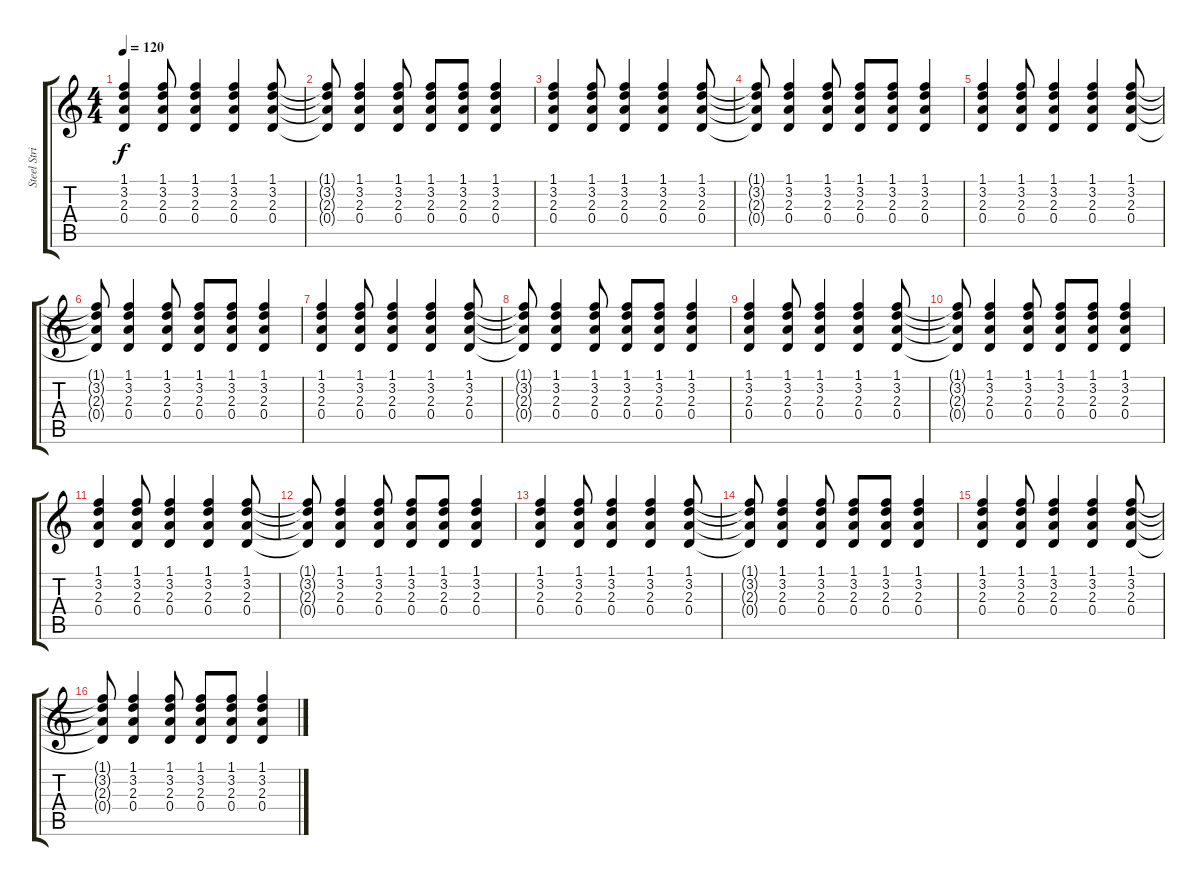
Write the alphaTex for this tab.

\track ("Steel String Guitar 3" "Steel Stri") {instrument acousticguitarsteel}
\staff {score tabs}
\tuning (E4 B3 G3 D3 A2 E2) {hide}
\ts (4 4)
\tempo 120
\clef g2
\ks c
(1.1 3.2 2.3 0.4).4{dy f} (1.1 3.2 2.3 0.4).8 (1.1 3.2 2.3 0.4).4 (1.1 3.2 2.3 0.4).4 (1.1 3.2 2.3 0.4).8 |
(1.1{t} 3.2{t} 2.3{t} 0.4{t}).8 (1.1 3.2 2.3 0.4).4 (1.1 3.2 2.3 0.4).8 (1.1 3.2 2.3 0.4).8 (1.1 3.2 2.3 0.4).8 (1.1 3.2 2.3 0.4).4 |
(1.1 3.2 2.3 0.4).4 (1.1 3.2 2.3 0.4).8 (1.1 3.2 2.3 0.4).4 (1.1 3.2 2.3 0.4).4 (1.1 3.2 2.3 0.4).8 |
(1.1{t} 3.2{t} 2.3{t} 0.4{t}).8 (1.1 3.2 2.3 0.4).4 (1.1 3.2 2.3 0.4).8 (1.1 3.2 2.3 0.4).8 (1.1 3.2 2.3 0.4).8 (1.1 3.2 2.3 0.4).4 |
(1.1 3.2 2.3 0.4).4 (1.1 3.2 2.3 0.4).8 (1.1 3.2 2.3 0.4).4 (1.1 3.2 2.3 0.4).4 (1.1 3.2 2.3 0.4).8 |
(1.1{t} 3.2{t} 2.3{t} 0.4{t}).8 (1.1 3.2 2.3 0.4).4 (1.1 3.2 2.3 0.4).8 (1.1 3.2 2.3 0.4).8 (1.1 3.2 2.3 0.4).8 (1.1 3.2 2.3 0.4).4 |
(1.1 3.2 2.3 0.4).4 (1.1 3.2 2.3 0.4).8 (1.1 3.2 2.3 0.4).4 (1.1 3.2 2.3 0.4).4 (1.1 3.2 2.3 0.4).8 |
(1.1{t} 3.2{t} 2.3{t} 0.4{t}).8 (1.1 3.2 2.3 0.4).4 (1.1 3.2 2.3 0.4).8 (1.1 3.2 2.3 0.4).8 (1.1 3.2 2.3 0.4).8 (1.1 3.2 2.3 0.4).4 |
(1.1 3.2 2.3 0.4).4 (1.1 3.2 2.3 0.4).8 (1.1 3.2 2.3 0.4).4 (1.1 3.2 2.3 0.4).4 (1.1 3.2 2.3 0.4).8 |
(1.1{t} 3.2{t} 2.3{t} 0.4{t}).8 (1.1 3.2 2.3 0.4).4 (1.1 3.2 2.3 0.4).8 (1.1 3.2 2.3 0.4).8 (1.1 3.2 2.3 0.4).8 (1.1 3.2 2.3 0.4).4 |
(1.1 3.2 2.3 0.4).4 (1.1 3.2 2.3 0.4).8 (1.1 3.2 2.3 0.4).4 (1.1 3.2 2.3 0.4).4 (1.1 3.2 2.3 0.4).8 |
(1.1{t} 3.2{t} 2.3{t} 0.4{t}).8 (1.1 3.2 2.3 0.4).4 (1.1 3.2 2.3 0.4).8 (1.1 3.2 2.3 0.4).8 (1.1 3.2 2.3 0.4).8 (1.1 3.2 2.3 0.4).4 |
(1.1 3.2 2.3 0.4).4 (1.1 3.2 2.3 0.4).8 (1.1 3.2 2.3 0.4).4 (1.1 3.2 2.3 0.4).4 (1.1 3.2 2.3 0.4).8 |
(1.1{t} 3.2{t} 2.3{t} 0.4{t}).8 (1.1 3.2 2.3 0.4).4 (1.1 3.2 2.3 0.4).8 (1.1 3.2 2.3 0.4).8 (1.1 3.2 2.3 0.4).8 (1.1 3.2 2.3 0.4).4 |
(1.1 3.2 2.3 0.4).4 (1.1 3.2 2.3 0.4).8 (1.1 3.2 2.3 0.4).4 (1.1 3.2 2.3 0.4).4 (1.1 3.2 2.3 0.4).8 |
(1.1{t} 3.2{t} 2.3{t} 0.4{t}).8 (1.1 3.2 2.3 0.4).4 (1.1 3.2 2.3 0.4).8 (1.1 3.2 2.3 0.4).8 (1.1 3.2 2.3 0.4).8 (1.1 3.2 2.3 0.4).4
